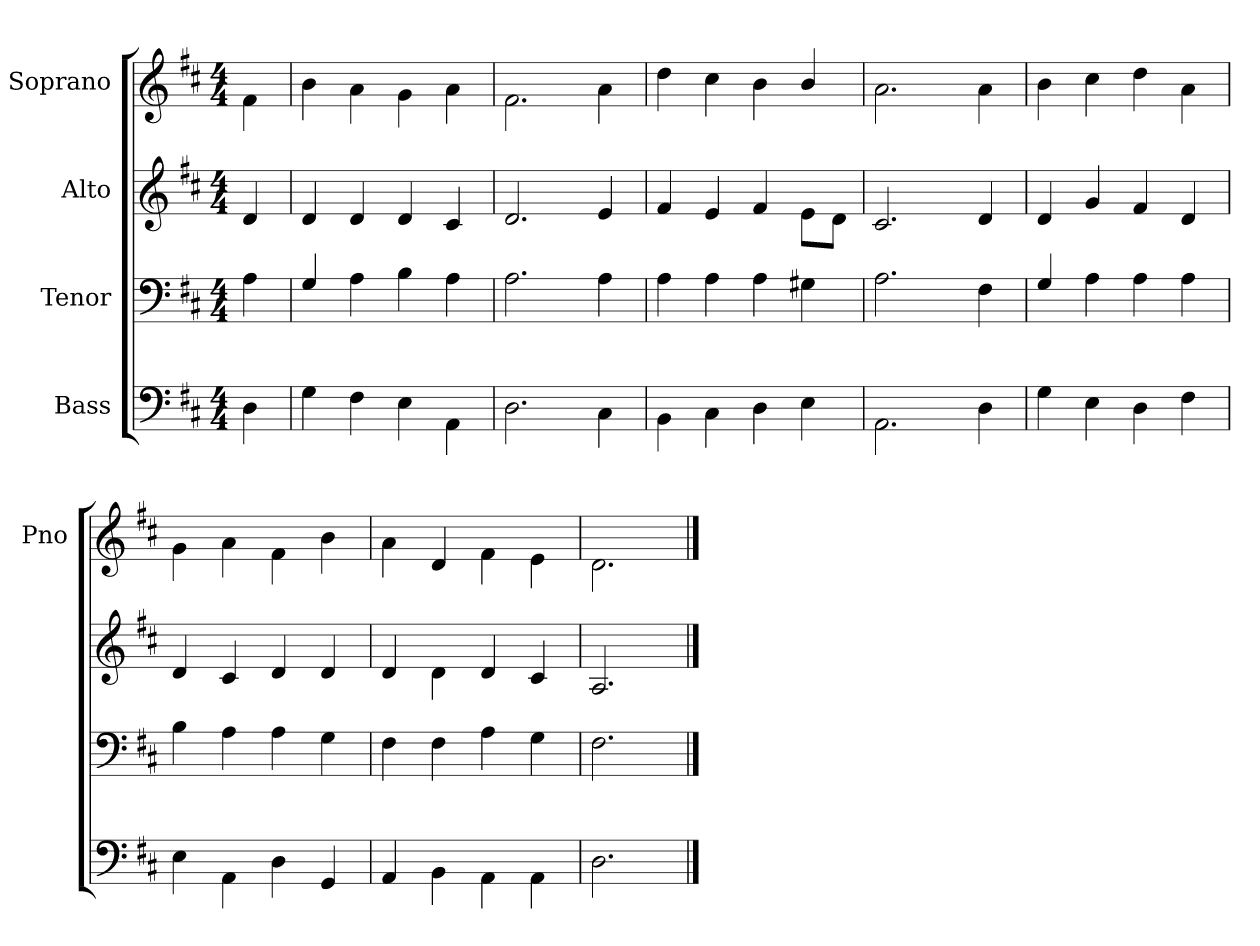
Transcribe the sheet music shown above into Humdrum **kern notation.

**kern	**kern	**kern	**kern
*part4	*part3	*part2	*part1
*staff4	*staff3	*staff2	*staff1
*I"Bass	*I"Tenor	*I"Alto	*I"Soprano
*	*	*	*I'Pno
*clefF4	*clefF4	*clefG2	*clefG2
*k[f#c#]	*k[f#c#]	*k[f#c#]	*k[f#c#]
*D:	*D:	*D:	*D:
*M4/4	*M4/4	*M4/4	*M4/4
=	=	=	=
4D\	4A\	4d/	4f#\
=	=	=	=
4G\	4G/	4d/	4b\
4F#\	4A\	4d/	4a\
4E\	4B\	4d/	4g\
4AA\	4A\	4c#/	4a\
=	=	=	=
2.D\	2.A\	2.d/	2.f#\
4C#\	4A\	4e/	4a\
=	=	=	=
4BB\	4A\	4f#/	4dd\
4C#\	4A\	4e/	4cc#\
4D\	4A\	4f#/	4b\
4E\	4G#X\	8e\L	4b/
.	.	8d\J	.
=	=	=	=
2.AA\	2.A\	2.c#/	2.a\
=-	=-	=-	=-
4D\	4F#\	4d/	4a\
=	=	=	=
4G\	4G/	4d/	4b\
4E\	4A\	4g/	4cc#\
4D\	4A\	4f#/	4dd\
4F#\	4A\	4d/	4a\
=	=	=	=
4E\	4B\	4d/	4g\
4AA\	4A\	4c#/	4a\
4D\	4A\	4d/	4f#\
4GG/	4G\	4d/	4b\
=	=	=	=
4AA/	4F#\	4d/	4a\
4BB\	4F#\	4d\	4d/
4AA\	4A\	4d/	4f#\
4AA\	4G\	4c#/	4e\
=	=	=	=
2.D\	2.F#\	2.A/	2.d\
==	==	==	==
*-	*-	*-	*-
